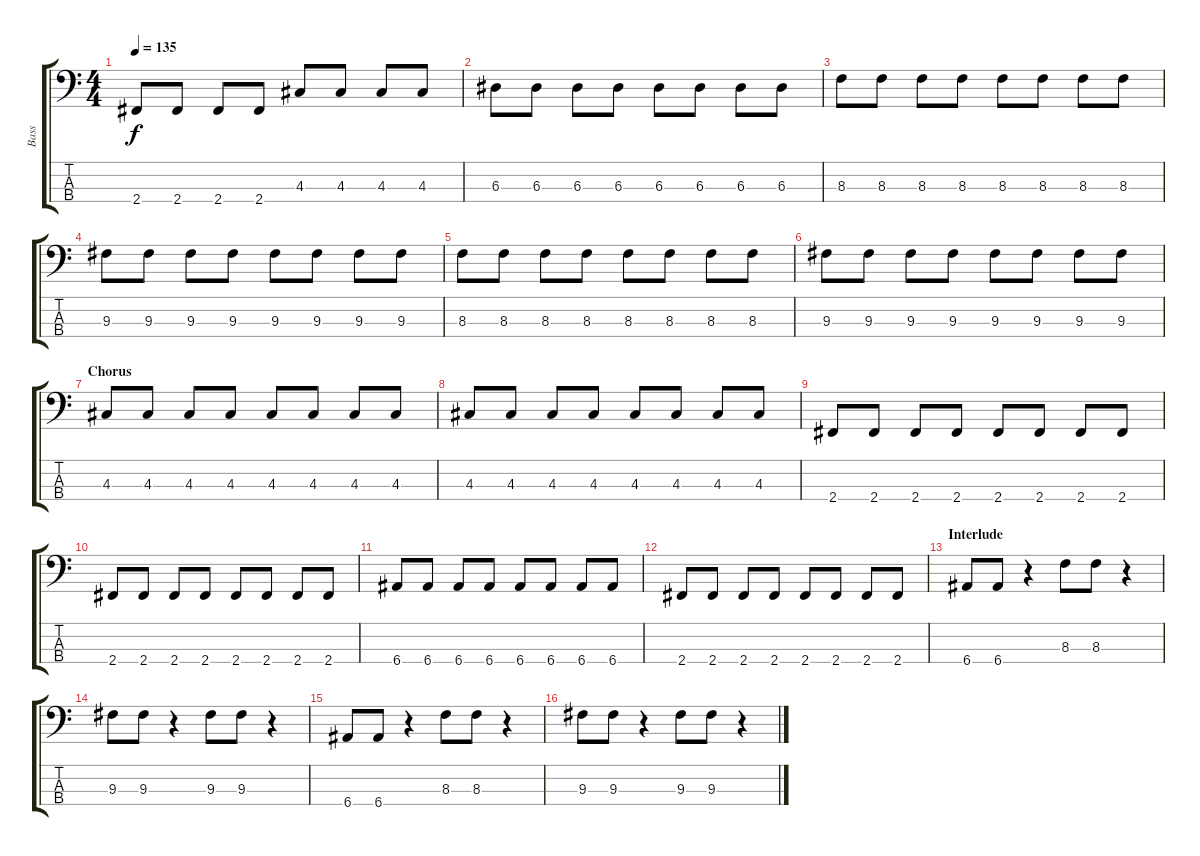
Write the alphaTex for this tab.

\track ("Bass" "Bass") {instrument electricbassfinger}
\staff {score tabs}
\tuning (G2 D2 A1 E1) {hide}
\ts (4 4)
\tempo 135
\clef f4
\ks c
2.4.8{dy f} 2.4.8 2.4.8 2.4.8 4.3.8 4.3.8 4.3.8 4.3.8 |
6.3.8 6.3.8 6.3.8 6.3.8 6.3.8 6.3.8 6.3.8 6.3.8 |
8.3.8 8.3.8 8.3.8 8.3.8 8.3.8 8.3.8 8.3.8 8.3.8 |
9.3.8 9.3.8 9.3.8 9.3.8 9.3.8 9.3.8 9.3.8 9.3.8 |
8.3.8 8.3.8 8.3.8 8.3.8 8.3.8 8.3.8 8.3.8 8.3.8 |
9.3.8 9.3.8 9.3.8 9.3.8 9.3.8 9.3.8 9.3.8 9.3.8 |
\section ("" "Chorus")
4.3.8 4.3.8 4.3.8 4.3.8 4.3.8 4.3.8 4.3.8 4.3.8 |
4.3.8 4.3.8 4.3.8 4.3.8 4.3.8 4.3.8 4.3.8 4.3.8 |
2.4.8 2.4.8 2.4.8 2.4.8 2.4.8 2.4.8 2.4.8 2.4.8 |
2.4.8 2.4.8 2.4.8 2.4.8 2.4.8 2.4.8 2.4.8 2.4.8 |
6.4.8 6.4.8 6.4.8 6.4.8 6.4.8 6.4.8 6.4.8 6.4.8 |
2.4.8 2.4.8 2.4.8 2.4.8 2.4.8 2.4.8 2.4.8 2.4.8 |
\section ("" "Interlude")
6.4.8 6.4.8 r.4 8.3.8 8.3.8 r.4 |
9.3.8 9.3.8 r.4 9.3.8 9.3.8 r.4 |
6.4.8 6.4.8 r.4 8.3.8 8.3.8 r.4 |
9.3.8 9.3.8 r.4 9.3.8 9.3.8 r.4
